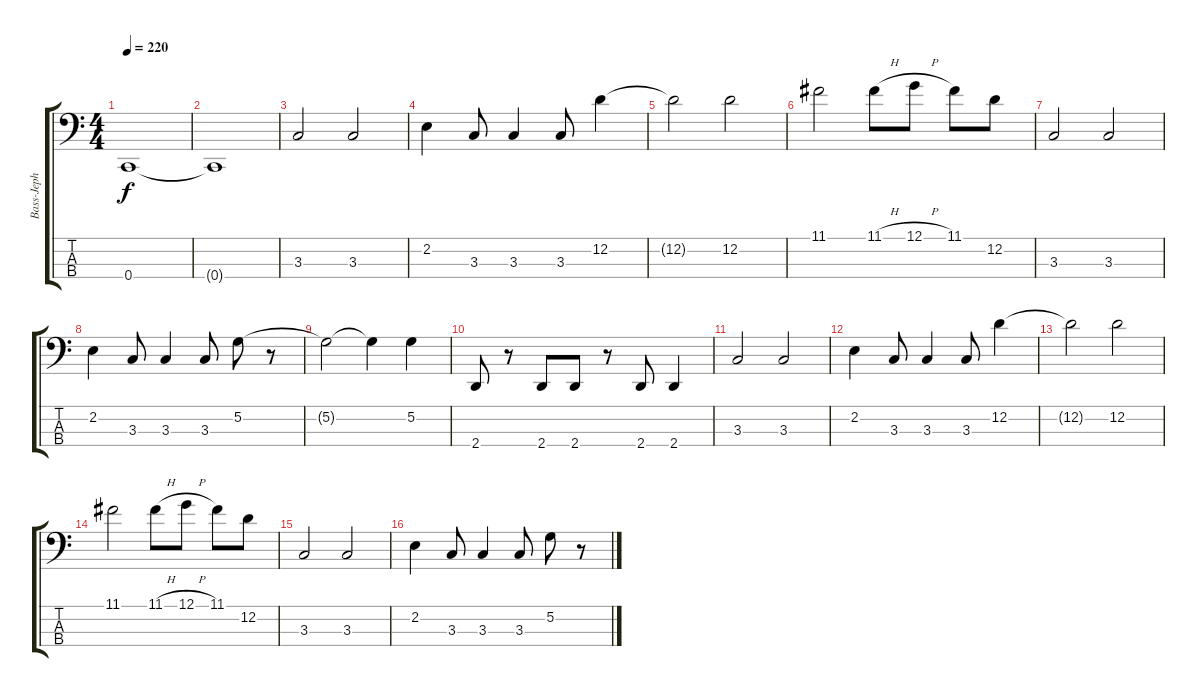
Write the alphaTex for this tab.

\track ("Bass-Jeph Howard- Tuned CADG!!!!!!" "Bass-Jeph ") {instrument electricbassfinger}
\staff {score tabs}
\tuning (G2 D2 A1 C1) {hide}
\ts (4 4)
\tempo 220
\clef f4
\ks c
0.4.1{dy f} |
0.4{t}.1 |
3.3.2 3.3.2 |
2.2.4 3.3.8 3.3.4 3.3.8 12.2.4 |
12.2{t}.2 12.2.2 |
11.1.2 11.1{h}.8 12.1{h}.8 11.1.8 12.2.8 |
3.3.2 3.3.2 |
2.2.4 3.3.8 3.3.4 3.3.8 5.2.8 r.8 |
5.2{t}.2 5.2{t}.4 5.2.4 |
2.4.8 r.8 2.4.8 2.4.8 r.8 2.4.8 2.4.4 |
3.3.2 3.3.2 |
2.2.4 3.3.8 3.3.4 3.3.8 12.2.4 |
12.2{t}.2 12.2.2 |
11.1.2 11.1{h}.8 12.1{h}.8 11.1.8 12.2.8 |
3.3.2 3.3.2 |
2.2.4 3.3.8 3.3.4 3.3.8 5.2.8 r.8
